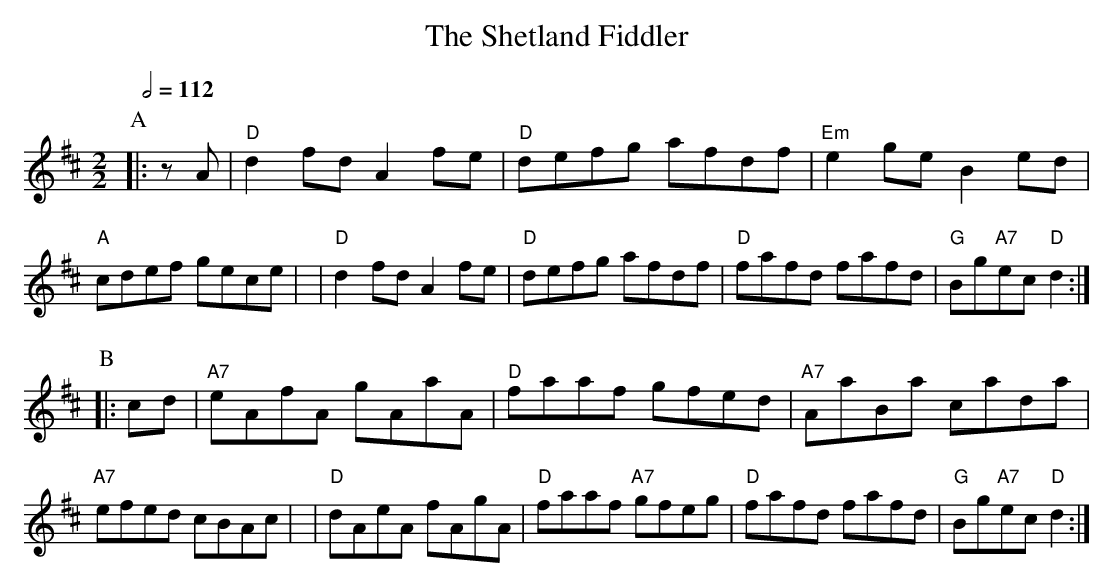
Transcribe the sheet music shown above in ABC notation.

X:1
T:The Shetland Fiddler
M:2/2
L:1/8
Q:1/2=112
K:D
P:A
|: zA | "D"d2fd A2fe | "D"defg afdf | "Em"e2ge B2ed | "A"cdef gece |\
| "D"d2fd A2fe | "D"defg afdf | "D"fafd fafd | "G"Bg"A7"ec "D"d2 :|
P:B
|: cd | "A7"eAfA gAaA | "D"faaf gfed | "A7"AaBa cada | "A7"efed cBAc |\
| "D"dAeA fAgA | "D"faaf "A7"gfeg | "D"fafd fafd | "G"Bg"A7"ec "D"d2 :|
